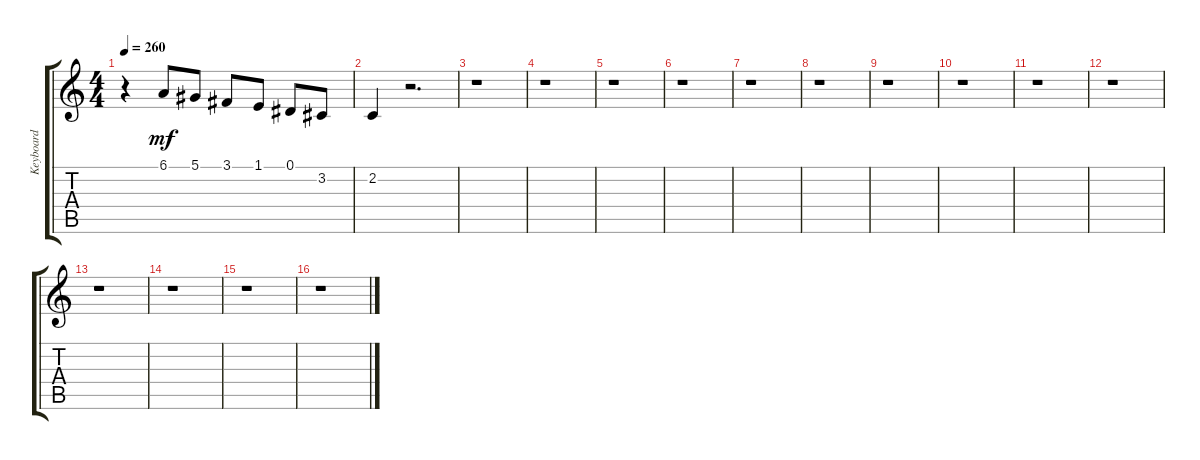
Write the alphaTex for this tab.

\track ("Keyboard" "Keyboard") {instrument churchorgan}
\staff {score tabs}
\tuning (Eb4 Bb3 Gb3 Db3 Ab2 Eb2) {hide}
\ts (4 4)
\tempo 260
\clef g2
\ks c
r.4{dy f} 6.1.8{dy mf} 5.1.8 3.1.8 1.1.8 0.1.8 3.2.8 |
2.2.4 r.2{d} |
r.1 |
r.1 |
r.1 |
r.1 |
r.1 |
r.1 |
r.1 |
r.1 |
r.1 |
r.1 |
r.1 |
r.1 |
r.1 |
r.1
